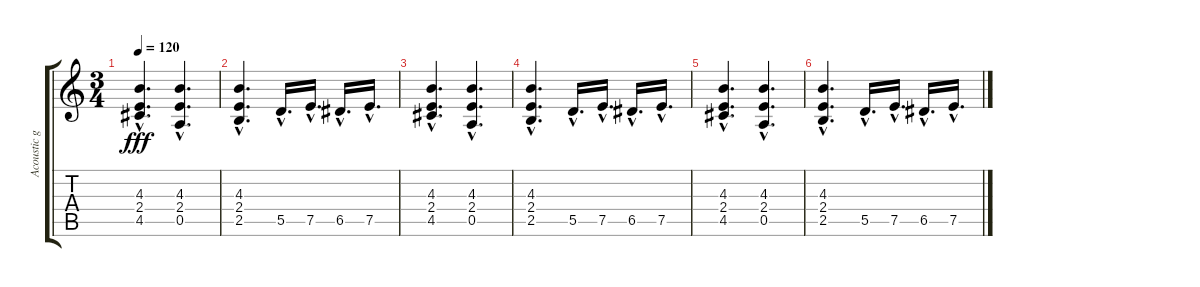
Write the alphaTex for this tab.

\track ("Acoustic guitar" "Acoustic g") {instrument acousticguitarsteel}
\staff {score tabs}
\tuning (E4 B3 G3 D3 A2 E2) {hide}
\ts (3 4)
\tempo 120
\clef g2
\ks c
(4.3{hac} 2.4{hac} 4.5{hac}).4{d dy fff} (4.3{hac} 2.4{hac} 0.5{hac}).4{d} |
(4.3{hac} 2.4{hac} 2.5{hac}).4{d} 5.5{hac}.16{d} 7.5{hac}.16{d} 6.5{hac}.16{d} 7.5{hac}.16{d} |
(4.3{hac} 2.4{hac} 4.5{hac}).4{d} (4.3{hac} 2.4{hac} 0.5{hac}).4{d} |
(4.3{hac} 2.4{hac} 2.5{hac}).4{d} 5.5{hac}.16{d} 7.5{hac}.16{d} 6.5{hac}.16{d} 7.5{hac}.16{d} |
(4.3{hac} 2.4{hac} 4.5{hac}).4{d} (4.3{hac} 2.4{hac} 0.5{hac}).4{d} |
(4.3{hac} 2.4{hac} 2.5{hac}).4{d} 5.5{hac}.16{d} 7.5{hac}.16{d} 6.5{hac}.16{d} 7.5{hac}.16{d}
